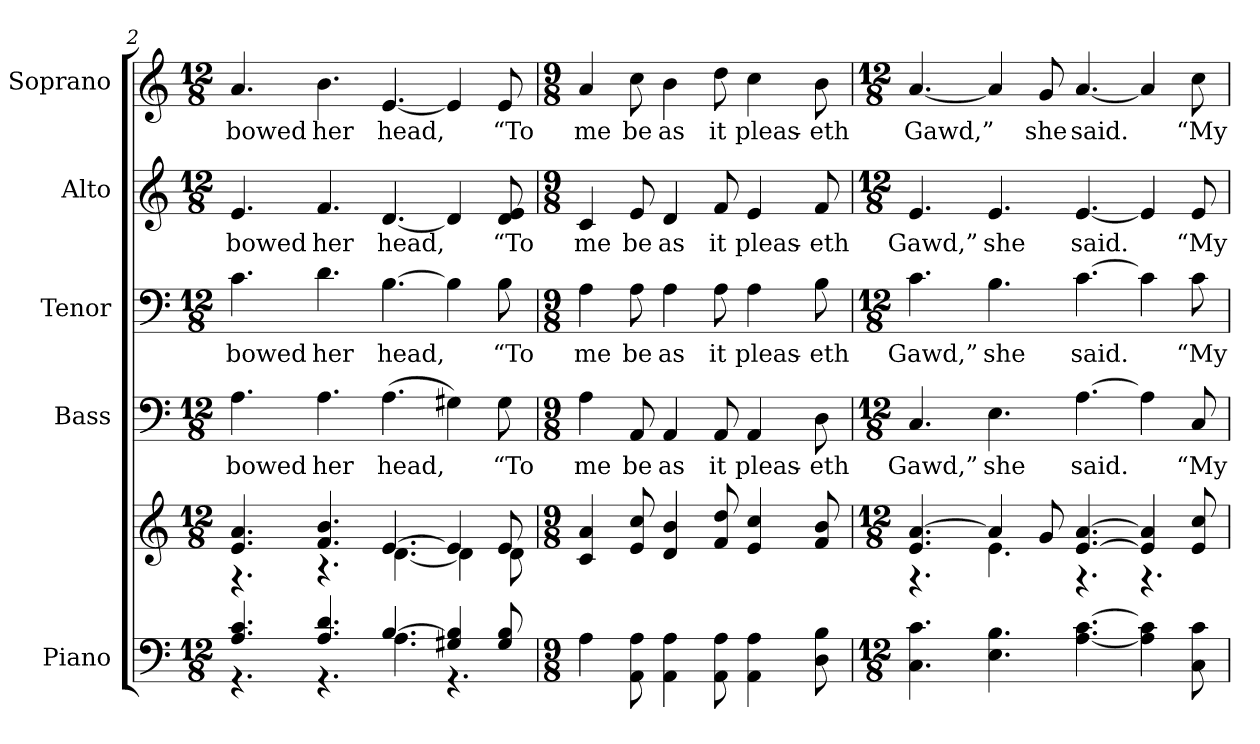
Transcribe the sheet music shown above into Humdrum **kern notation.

**kern	**kern	**kern	**text	**kern	**text	**kern	**text	**kern	**text
*part5	*part5	*part4	*part4	*part3	*part3	*part2	*part2	*part1	*part1
*staff6	*staff5	*staff4	*staff4	*staff3	*staff3	*staff2	*staff2	*staff1	*staff1
*I"Piano	*	*I"Bass	*	*I"Tenor	*	*I"Alto	*	*I"Soprano	*
*I'Pno.	*	*I'B.	*	*I'T.	*	*I'A.	*	*I'S.	*
!!LO:PB:g=z
*clefF4	*clefG2	*clefF4	*	*clefF4	*	*clefG2	*	*clefG2	*
*k[]	*k[]	*k[]	*	*k[]	*	*k[]	*	*k[]	*
*C:	*C:	*C:	*	*C:	*	*C:	*	*C:	*
*M12/8	*M12/8	*M12/8	*	*M12/8	*	*M12/8	*	*M12/8	*
=2	=2	=2	=2	=2	=2	=2	=2	=2	=2
*^	*^	*	*	*	*	*	*	*	*
!	!	!	!	!	!LO:LY:b:color=#000000	!	!	!	!	!	!
!	!	!	!	!	!	!	!LO:LY:b:color=#000000	!	!	!	!
!	!	!	!	!	!	!	!	!	!LO:LY:b:color=#000000	!	!
!	!	!	!	!	!	!	!	!	!	!	!LO:LY:b:color=#000000
4.Ai/ 4.ci	4.r	4.ei/ 4.ai	4.r	4.Ai\	bowed	4.ci\	bowed	4.ei/	bowed	4.ai/	bowed
!	!	!	!	!	!LO:LY:b:color=#000000	!	!	!	!	!	!
!	!	!	!	!	!	!	!LO:LY:b:color=#000000	!	!	!	!
!	!	!	!	!	!	!	!	!	!LO:LY:b:color=#000000	!	!
!	!	!	!	!	!	!	!	!	!	!	!LO:LY:b:color=#000000
4.Ai/ 4.di	4.r	4.fi/ 4.bi	4.r	4.Ai\	her	4.di\	her	4.fi/	her	4.bi\	her
!	!	!	!	!	!LO:LY:b:color=#000000	!	!	!	!	!	!
!	!	!	!	!	!	!	!LO:LY:b:color=#000000	!	!	!	!
!	!	!	!	!	!	!	!	!	!LO:LY:b:color=#000000	!	!
!	!	!	!	!	!	!	!	!	!	!	!LO:LY:b:color=#000000
[>4.Bi/	4.Ai\	[>4.ei/	[<4.di\	(4.Ai\	head,	[>4.Bi\	head,	[<4.di/	head,	[<4.ei/	head,
4G#Xi/ 4Bi]	4.r	4ei/]	4di\]	4G#Xi\)	.	4Bi\]	.	4di/]	.	4ei/]	.
!	!	!	!	!	!LO:LY:b:color=#000000	!	!	!	!	!	!
!	!	!	!	!	!	!	!LO:LY:b:color=#000000	!	!	!	!
!	!	!	!	!	!	!	!	!	!LO:LY:b:color=#000000	!	!
!	!	!	!	!	!	!	!	!	!	!	!LO:LY:b:color=#000000
8G#i/ 8Bi	.	8ei/	8di\	8G#i\	“To	8Bi\	“To	8di/ 8ei	“To	8ei/	“To
*v	*v	*	*	*	*	*	*	*	*	*	*
*	*v	*v	*	*	*	*	*	*	*	*
!!LO:PB:g=z
=3	=3	=3	=3	=3	=3	=3	=3	=3	=3
*M9/8	*M9/8	*M9/8	*	*M9/8	*	*M9/8	*	*M9/8	*
*	*^	*	*	*	*	*	*	*	*
!	!	!	!	!LO:LY:b:color=#000000	!	!	!	!	!	!
*	*v	*v	*	*	*	*	*	*	*	*
*	*^	*	*	*	*	*	*	*	*
!	!	!	!	!	!	!LO:LY:b:color=#000000	!	!	!	!
*	*v	*v	*	*	*	*	*	*	*	*
*	*^	*	*	*	*	*	*	*	*
!	!	!	!	!	!	!	!	!LO:LY:b:color=#000000	!	!
*	*v	*v	*	*	*	*	*	*	*	*
*	*^	*	*	*	*	*	*	*	*
!	!	!	!	!	!	!	!	!	!	!LO:LY:b:color=#000000
*	*v	*v	*	*	*	*	*	*	*	*
4Ai\	4ci/ 4ai	4Ai\	me	4Ai\	me	4ci/	me	4ai/	me
!	!	!	!LO:LY:b:color=#000000	!	!	!	!	!	!
!	!	!	!	!	!LO:LY:b:color=#000000	!	!	!	!
!	!	!	!	!	!	!	!LO:LY:b:color=#000000	!	!
!	!	!	!	!	!	!	!	!	!LO:LY:b:color=#000000
8AAi\ 8Ai	8ei/ 8cci	8AAi/	be	8Ai\	be	8ei/	be	8cci\	be
!	!	!	!LO:LY:b:color=#000000	!	!	!	!	!	!
!	!	!	!	!	!LO:LY:b:color=#000000	!	!	!	!
!	!	!	!	!	!	!	!LO:LY:b:color=#000000	!	!
!	!	!	!	!	!	!	!	!	!LO:LY:b:color=#000000
4AAi\ 4Ai	4di/ 4bi	4AAi/	as	4Ai\	as	4di/	as	4bi\	as
!	!	!	!LO:LY:b:color=#000000	!	!	!	!	!	!
!	!	!	!	!	!LO:LY:b:color=#000000	!	!	!	!
!	!	!	!	!	!	!	!LO:LY:b:color=#000000	!	!
!	!	!	!	!	!	!	!	!	!LO:LY:b:color=#000000
8AAi\ 8Ai	8fi/ 8ddi	8AAi/	it	8Ai\	it	8fi/	it	8ddi\	it
!	!	!	!LO:LY:b:color=#000000	!	!	!	!	!	!
!	!	!	!	!	!LO:LY:b:color=#000000	!	!	!	!
!	!	!	!	!	!	!	!LO:LY:b:color=#000000	!	!
!	!	!	!	!	!	!	!	!	!LO:LY:b:color=#000000
4AAi\ 4Ai	4ei/ 4cci	4AAi/	pleas-	4Ai\	pleas-	4ei/	pleas-	4cci\	pleas-
!	!	!	!LO:LY:b:color=#000000	!	!	!	!	!	!
!	!	!	!	!	!LO:LY:b:color=#000000	!	!	!	!
!	!	!	!	!	!	!	!LO:LY:b:color=#000000	!	!
!	!	!	!	!	!	!	!	!	!LO:LY:b:color=#000000
8Di\ 8Bi	8fi/ 8bi	8Di\	-eth	8Bi\	-eth	8fi/	-eth	8bi\	-eth
!!LO:PB:g=z
=4	=4	=4	=4	=4	=4	=4	=4	=4	=4
*M12/8	*M12/8	*M12/8	*	*M12/8	*	*M12/8	*	*M12/8	*
*	*^	*	*	*	*	*	*	*	*
!	!	!	!	!LO:LY:b:color=#000000	!	!	!	!	!	!
!	!	!	!	!	!	!LO:LY:b:color=#000000	!	!	!	!
!	!	!	!	!	!	!	!	!LO:LY:b:color=#000000	!	!
!	!	!	!	!	!	!	!	!	!	!LO:LY:b:color=#000000
4.Ci\ 4.ci	4.ei/ [>4.ai	4.r	4.Ci/	Gawd,”	4.ci\	Gawd,”	4.ei/	Gawd,”	[<4.ai/	Gawd,”
!	!	!	!	!LO:LY:b:color=#000000	!	!	!	!	!	!
!	!	!	!	!	!	!LO:LY:b:color=#000000	!	!	!	!
!	!	!	!	!	!	!	!	!LO:LY:b:color=#000000	!	!
4.Ei\ 4.Bi	4ai/]	4.ei\	4.Ei\	she	4.Bi\	she	4.ei/	she	4ai/]	.
!	!	!	!	!	!	!	!	!	!	!LO:LY:b:color=#000000
.	8gi/	.	.	.	.	.	.	.	8gi/	she
!	!	!	!	!LO:LY:b:color=#000000	!	!	!	!	!	!
!	!	!	!	!	!	!LO:LY:b:color=#000000	!	!	!	!
!	!	!	!	!	!	!	!	!LO:LY:b:color=#000000	!	!
!	!	!	!	!	!	!	!	!	!	!LO:LY:b:color=#000000
[<4.Ai\ [>4.ci	[>4.ei/ [>4.ai	4.r	[>4.Ai\	said.	[>4.ci\	said.	[<4.ei/	said.	[<4.ai/	said.
4Ai\] 4ci]	4ei/] 4ai]	4.r	4Ai\]	.	4ci\]	.	4ei/]	.	4ai/]	.
!	!	!	!	!LO:LY:b:color=#000000	!	!	!	!	!	!
!	!	!	!	!	!	!LO:LY:b:color=#000000	!	!	!	!
!	!	!	!	!	!	!	!	!LO:LY:b:color=#000000	!	!
!	!	!	!	!	!	!	!	!	!	!LO:LY:b:color=#000000
8Ci\ 8ci	8ei/ 8cci	.	8Ci/	“My	8ci\	“My	8ei/	“My	8cci\	“My
*	*v	*v	*	*	*	*	*	*	*	*
=	=	=	=	=	=	=	=	=	=
*-	*-	*-	*-	*-	*-	*-	*-	*-	*-
